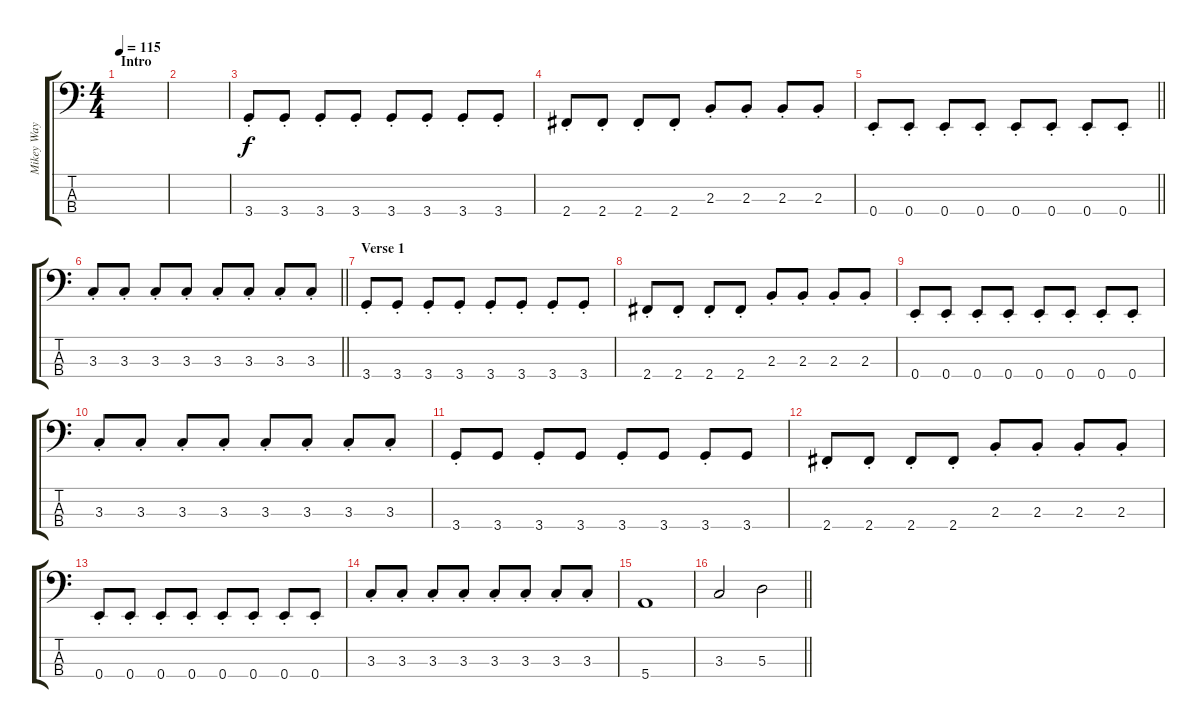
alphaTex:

\track ("Mikey Way" "Mikey Way") {instrument electricbassfinger}
\staff {score tabs}
\tuning (G2 D2 A1 E1) {hide}
\ts (4 4)
\section ("" "Intro")
\tempo 115
\clef f4
\ks c
|
|
3.4{st}.8 3.4{st}.8 3.4{st}.8 3.4{st}.8 3.4{st}.8 3.4{st}.8 3.4{st}.8 3.4{st}.8 |
2.4{st}.8 2.4{st}.8 2.4{st}.8 2.4{st}.8 2.3{st}.8 2.3{st}.8 2.3{st}.8 2.3{st}.8 |
\barLineRight lightlight
0.4{st}.8 0.4{st}.8 0.4{st}.8 0.4{st}.8 0.4{st}.8 0.4{st}.8 0.4{st}.8 0.4{st}.8 |
\barLineRight lightlight
3.3{st}.8 3.3{st}.8 3.3{st}.8 3.3{st}.8 3.3{st}.8 3.3{st}.8 3.3{st}.8 3.3{st}.8 |
\section ("" "Verse 1")
3.4{st}.8 3.4{st}.8 3.4{st}.8 3.4{st}.8 3.4{st}.8 3.4{st}.8 3.4{st}.8 3.4{st}.8 |
2.4{st}.8 2.4{st}.8 2.4{st}.8 2.4{st}.8 2.3{st}.8 2.3{st}.8 2.3{st}.8 2.3{st}.8 |
0.4{st}.8 0.4{st}.8 0.4{st}.8 0.4{st}.8 0.4{st}.8 0.4{st}.8 0.4{st}.8 0.4{st}.8 |
3.3{st}.8 3.3{st}.8 3.3{st}.8 3.3{st}.8 3.3{st}.8 3.3{st}.8 3.3{st}.8 3.3{st}.8 |
3.4{st}.8 3.4.8 3.4{st}.8 3.4.8 3.4{st}.8 3.4.8 3.4{st}.8 3.4.8 |
2.4{st}.8 2.4{st}.8 2.4{st}.8 2.4{st}.8 2.3{st}.8 2.3{st}.8 2.3{st}.8 2.3{st}.8 |
0.4{st}.8 0.4{st}.8 0.4{st}.8 0.4{st}.8 0.4{st}.8 0.4{st}.8 0.4{st}.8 0.4{st}.8 |
3.3{st}.8 3.3{st}.8 3.3{st}.8 3.3{st}.8 3.3{st}.8 3.3{st}.8 3.3{st}.8 3.3{st}.8 |
5.4.1 |
\barLineRight lightlight
3.3.2 5.3.2
